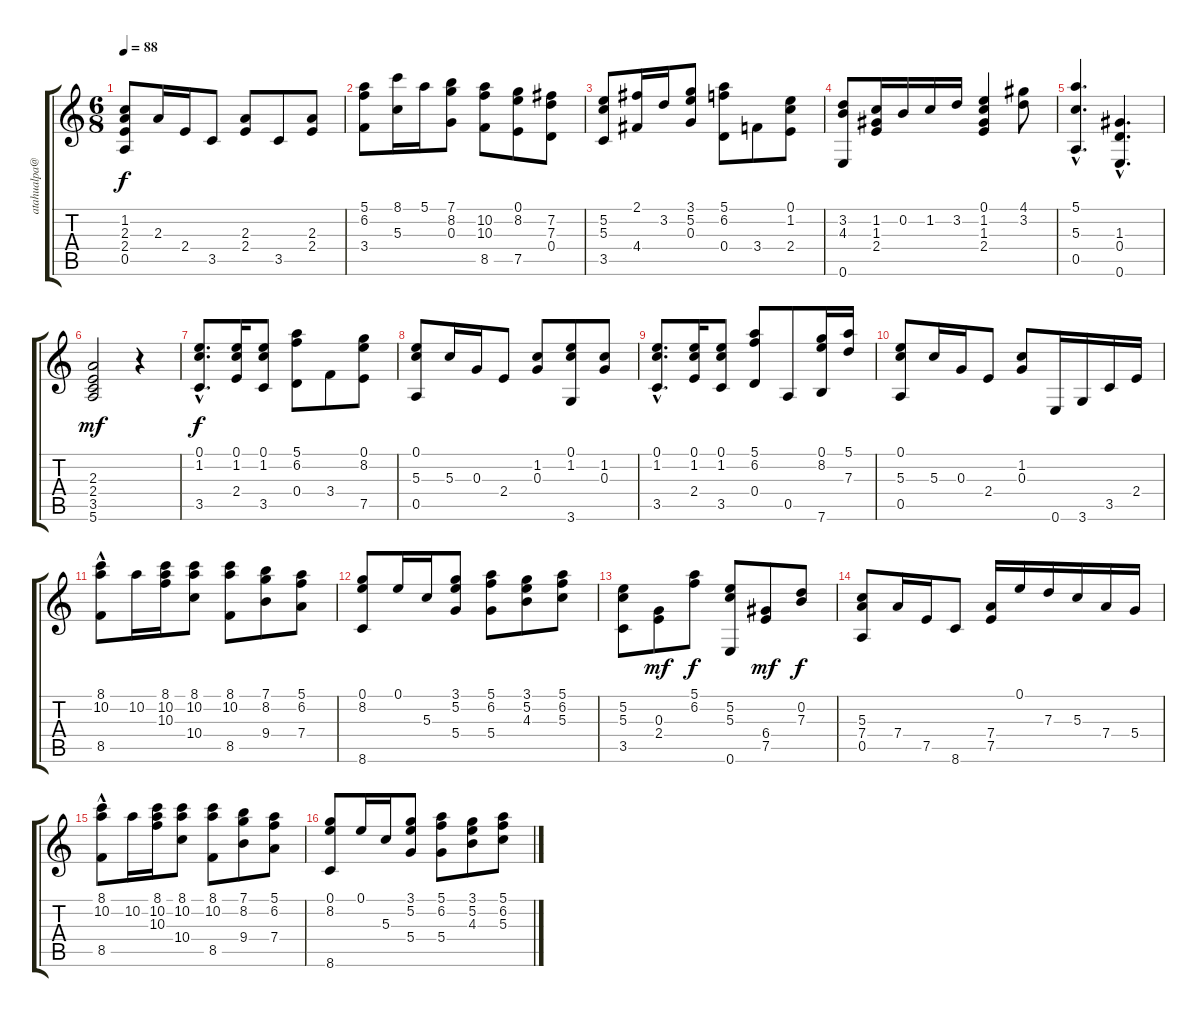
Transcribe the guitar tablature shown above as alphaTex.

\track ("" "atahualpa@") {instrument acousticguitarnylon}
\staff {score tabs}
\tuning (E4 B3 G3 D3 A2 E2) {hide}
\ts (6 8)
\tempo 88
\clef g2
\ks c
(1.2 2.3 2.4 0.5).8{dy f} 2.3.16 2.4.16 3.5.8 (2.3 2.4).8 3.5.8 (2.3 2.4).8 |
(5.1 6.2 3.4).8 (8.1 5.3).16 5.1.16 (7.1 8.2 0.3).8 (10.2 10.3 8.5).8 (0.1 8.2 7.5).8 (7.2 7.3 0.4).8 |
(5.2 5.3 3.5).8 (2.1 4.4).16 3.2.16 (3.1 5.2 0.3).8 (5.1 6.2 0.4).8 3.4.8 (0.1 1.2 2.4).8 |
(3.2 4.3 0.6).8 (1.2 1.3 2.4).16 0.2.16 1.2.16 3.2.16 (0.1 1.2 1.3 2.4).4 (4.1 3.2).8 |
(5.1{hac} 5.3{hac} 0.5{hac}).4{d} (1.3{hac} 0.4{hac} 0.6{hac}).4{d} |
(2.3 2.4 3.5 5.6).2{dy mf} r.4 |
(0.1{hac} 1.2{hac} 3.5{hac}).8{d dy f} (0.1 1.2 2.4).16 (0.1 1.2 3.5).8 (5.1 6.2 0.4).8 3.4.8 (0.1 8.2 7.5).8 |
(0.1 5.3 0.5).8 5.3.16 0.3.16 2.4.8 (1.2 0.3).8 (0.1 1.2 3.6).8 (1.2 0.3).8 |
(0.1{hac} 1.2{hac} 3.5{hac}).8{d} (0.1 1.2 2.4).16 (0.1 1.2 3.5).8 (5.1 6.2 0.4).8 0.5.8 (0.1 8.2 7.6).16 (5.1 7.3).16 |
(0.1 5.3 0.5).8 5.3.16 0.3.16 2.4.8 (1.2 0.3).8 0.6.16 3.6.16 3.5.16 2.4.16 |
(8.1{hac} 10.2 8.5).8 10.2.16 (8.1 10.2 10.3).16 (8.1 10.2 10.4).8 (8.1 10.2 8.5).8 (7.1 8.2 9.4).8 (5.1 6.2 7.4).8 |
(0.1 8.2 8.6).8 0.1.16 5.3.16 (3.1 5.2 5.4).8 (5.1 6.2 5.4).8 (3.1 5.2 4.3).8 (5.1 6.2 5.3).8 |
(5.2 5.3 3.5).8 (0.3 2.4).8{dy mf} (5.1 6.2).8{dy f} (5.2 5.3 0.6).8 (6.4 7.5).8{dy mf} (0.2 7.3).8{dy f} |
(5.3 7.4 0.5).8 7.4.16 7.5.16 8.6.8 (7.4 7.5).16 0.1.16 7.3.16 5.3.16 7.4.16 5.4.16 |
(8.1{hac} 10.2 8.5).8 10.2.16 (8.1 10.2 10.3).16 (8.1 10.2 10.4).8 (8.1 10.2 8.5).8 (7.1 8.2 9.4).8 (5.1 6.2 7.4).8 |
(0.1 8.2 8.6).8 0.1.16 5.3.16 (3.1 5.2 5.4).8 (5.1 6.2 5.4).8 (3.1 5.2 4.3).8 (5.1 6.2 5.3).8
